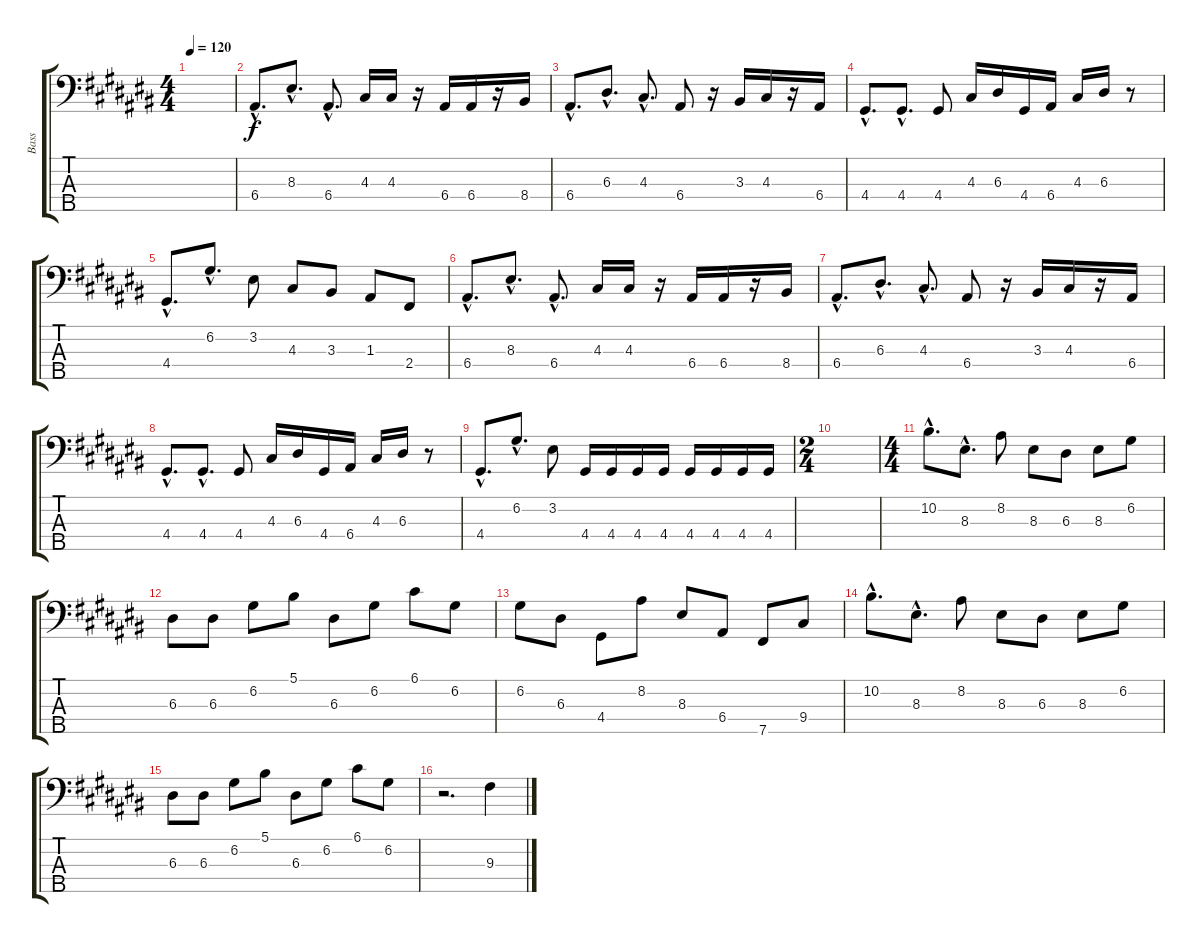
\track ("Bass" "Bass") {instrument electricbasspick}
\staff {score tabs}
\tuning (G2 D2 A1 E1 B0) {hide}
\ts (4 4)
\tempo 120
\clef f4
\ks c#
|
\section ("" "")
6.4{hac}.8{d} 8.3{hac}.8{d} 6.4{hac}.8{d} 4.3.16 4.3.16 r.16 6.4.16 6.4.16 r.16 8.4.16 |
6.4{hac}.8{d} 6.3{hac}.8{d} 4.3{hac}.8{d} 6.4.8 r.16 3.3.16 4.3.16 r.16 6.4.16 |
4.4{hac}.8{d} 4.4{hac}.8{d} 4.4.8 4.3.16 6.3.16 4.4.16 6.4.16 4.3.16 6.3.16 r.8 |
4.4{hac}.8{d} 6.2{hac}.8{d} 3.2.8 4.3.8 3.3.8 1.3.8 2.4.8 |
6.4{hac}.8{d} 8.3{hac}.8{d} 6.4{hac}.8{d} 4.3.16 4.3.16 r.16 6.4.16 6.4.16 r.16 8.4.16 |
6.4{hac}.8{d} 6.3{hac}.8{d} 4.3{hac}.8{d} 6.4.8 r.16 3.3.16 4.3.16 r.16 6.4.16 |
4.4{hac}.8{d} 4.4{hac}.8{d} 4.4.8 4.3.16 6.3.16 4.4.16 6.4.16 4.3.16 6.3.16 r.8 |
4.4{hac}.8{d} 6.2{hac}.8{d} 3.2.8 4.4.16 4.4.16 4.4.16 4.4.16 4.4.16 4.4.16 4.4.16 4.4.16 |
\ts (2 4)
|
\ts (4 4)
\section ("" "")
10.2{hac}.8{d} 8.3{hac}.8{d} 8.2.8 8.3.8 6.3.8 8.3.8 6.2.8 |
6.3.8 6.3.8 6.2.8 5.1.8 6.3.8 6.2.8 6.1.8 6.2.8 |
6.2.8 6.3.8 4.4.8 8.2.8 8.3.8 6.4.8 7.5.8 9.4.8 |
10.2{hac}.8{d} 8.3{hac}.8{d} 8.2.8 8.3.8 6.3.8 8.3.8 6.2.8 |
6.3.8 6.3.8 6.2.8 5.1.8 6.3.8 6.2.8 6.1.8 6.2.8 |
r.2{d} 9.3.4
